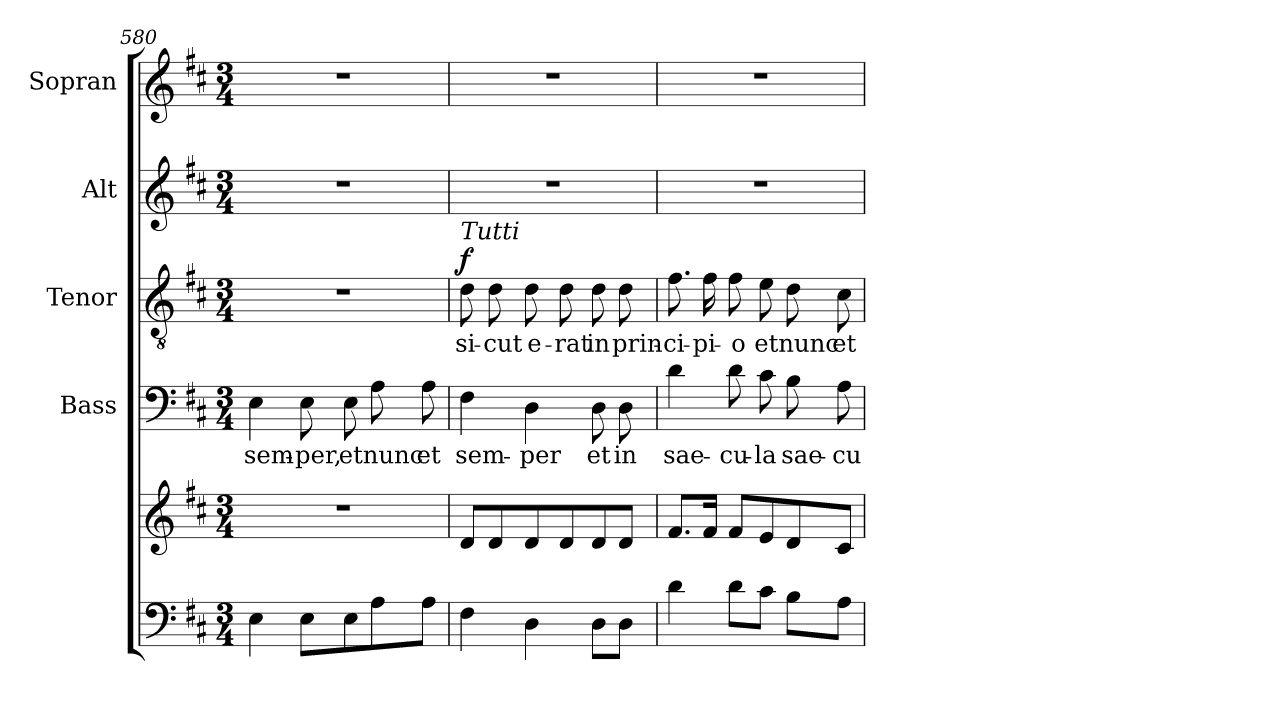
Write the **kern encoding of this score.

**kern	**kern	**kern	**text	**kern	**text	**dynam	**kern	**kern
*part5	*part5	*part4	*part4	*part3	*part3	*part3	*part2	*part1
*staff6	*staff5	*staff4	*staff4	*staff3	*staff3	*staff3	*staff2	*staff1
*	*	*I"Bass	*	*I"Tenor	*	*	*I"Alt	*I"Sopran
*	*	*I'B.	*	*I'T.	*	*	*I'A.	*I'S.
*clefF4	*clefG2	*clefF4	*	*clefGv2	*	*	*clefG2	*clefG2
*k[f#c#]	*k[f#c#]	*k[f#c#]	*	*k[f#c#]	*	*	*k[f#c#]	*k[f#c#]
*D:	*D:	*D:	*	*D:	*	*	*D:	*D:
*M3/4	*M3/4	*M3/4	*	*M3/4	*	*	*M3/4	*M3/4
=580	=580	=580	=580	=580	=580	=580	=580	=580
!	!	!	!LO:LY:b	!	!	!	!	!
4E\	2.r	4E\	sem-	2.r	.	.	2.r	2.r
!	!	!	!LO:LY:b	!	!	!	!	!
8E\L	.	8E\	-per,	.	.	.	.	.
!	!	!	!LO:LY:b	!	!	!	!	!
8E\	.	8E\	et	.	.	.	.	.
!	!	!	!LO:LY:b	!	!	!	!	!
8A\	.	8A\	nunc	.	.	.	.	.
!	!	!	!LO:LY:b	!	!	!	!	!
8A\J	.	8A\	et	.	.	.	.	.
=581	=581	=581	=581	=581	=581	=581	=581	=581
!	!	!	!	!LO:TX:a:i:t=Tutti	!	!	!	!
!	!	!	!LO:LY:b	!	!LO:LY:b	!LO:DY:a	!	!
4F#\	8d/L	4F#\	sem-	8d\	si-	f	2.r	2.r
!	!	!	!	!	!LO:LY:b	!	!	!
.	8d/	.	.	8d\	-cut	.	.	.
!	!	!	!LO:LY:b	!	!LO:LY:b	!	!	!
4D\	8d/	4D\	-per	8d\	e-	.	.	.
!	!	!	!	!	!LO:LY:b	!	!	!
.	8d/	.	.	8d\	-rat	.	.	.
!	!	!	!LO:LY:b	!	!LO:LY:b	!	!	!
8D\L	8d/	8D\	et	8d\	in	.	.	.
!	!	!	!LO:LY:b	!	!LO:LY:b	!	!	!
8D\J	8d/J	8D\	in	8d\	prin-	.	.	.
=582	=582	=582	=582	=582	=582	=582	=582	=582
!	!	!	!LO:LY:b	!	!LO:LY:b	!	!	!
4d\	8.f#/L	4d\	sae-	8.f#\	-ci-	.	2.r	2.r
!	!	!	!	!	!LO:LY:b	!	!	!
.	16f#/Jk	.	.	16f#\	-pi-	.	.	.
!	!	!	!LO:LY:b	!	!LO:LY:b	!	!	!
8d\L	8f#/L	8d\	-cu-	8f#\	-o	.	.	.
!	!	!	!LO:LY:b	!	!LO:LY:b	!	!	!
8c#\J	8e/	8c#\	-la	8e\	et	.	.	.
!	!	!	!LO:LY:b	!	!LO:LY:b	!	!	!
8B\L	8d/	8B\	sae-	8d\	nunc	.	.	.
!	!	!	!LO:LY:b	!	!LO:LY:b	!	!	!
8A\J	8c#/J	8A\	-cu-	8c#\	et	.	.	.
=	=	=	=	=	=	=	=	=
*-	*-	*-	*-	*-	*-	*-	*-	*-
